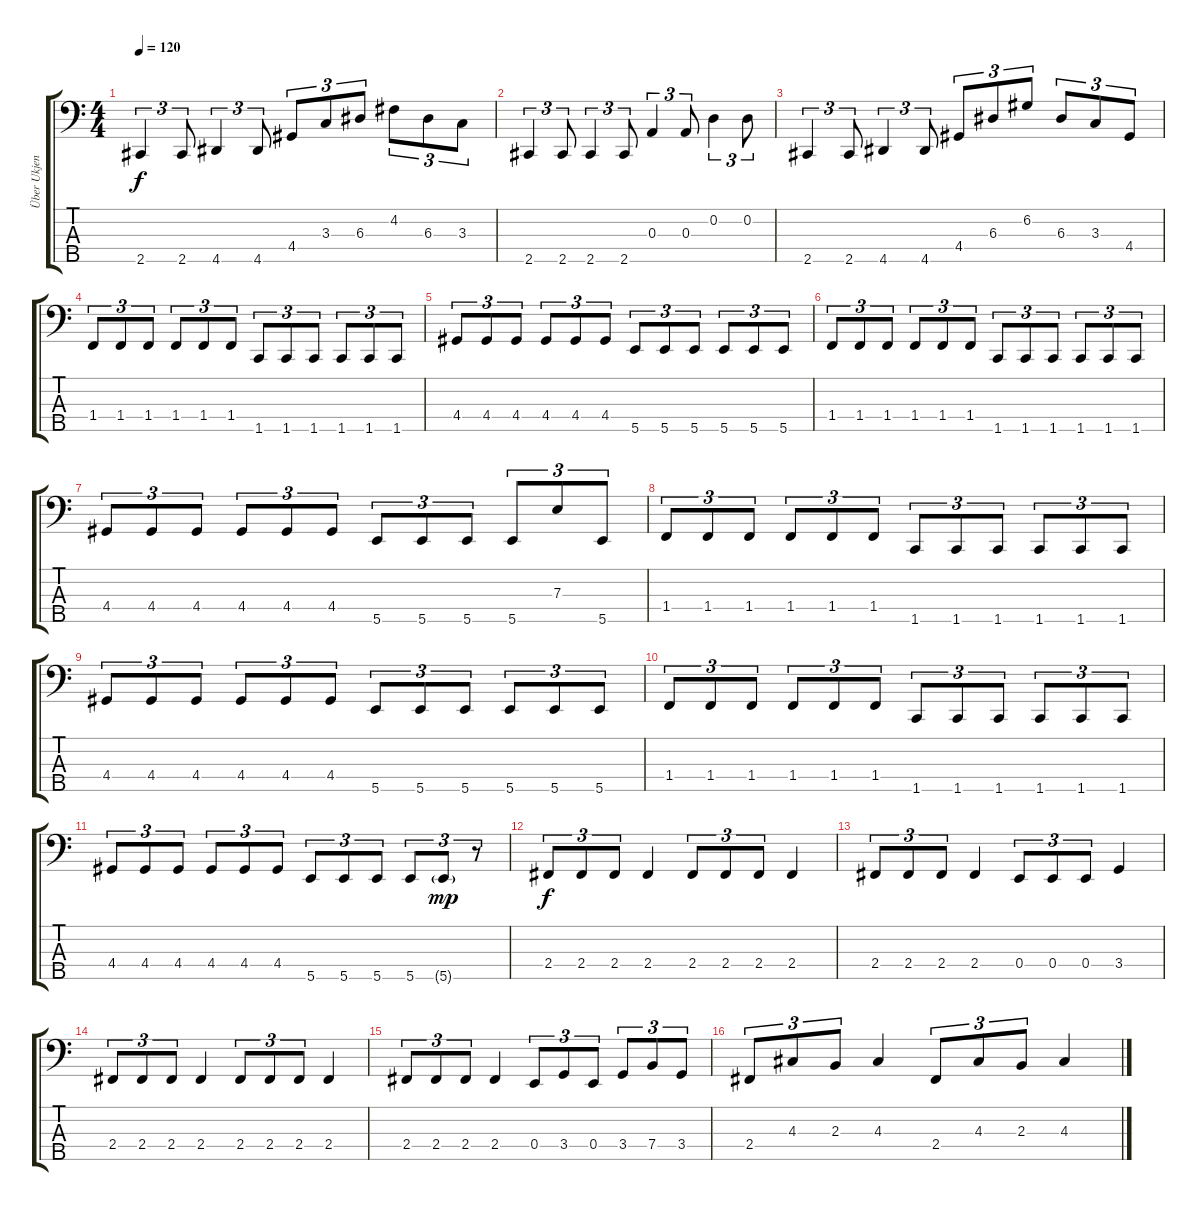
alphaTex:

\track ("Über Ukjent Bass" "Über Ukjen") {instrument electricbassfinger}
\staff {score tabs}
\tuning (G2 D2 A1 E1 B0) {hide}
\ts (4 4)
\tempo 120
\clef f4
\ks c
2.5.4{tu (3 2) dy f} 2.5.8{tu (3 2)} 4.5.4{tu (3 2)} 4.5.8{tu (3 2)} 4.4.8{tu (3 2)} 3.3.8{tu (3 2)} 6.3.8{tu (3 2)} 4.2.8{tu (3 2)} 6.3.8{tu (3 2)} 3.3.8{tu (3 2)} |
2.5.4{tu (3 2)} 2.5.8{tu (3 2)} 2.5.4{tu (3 2)} 2.5.8{tu (3 2)} 0.3.4{tu (3 2)} 0.3.8{tu (3 2)} 0.2.4{tu (3 2)} 0.2.8{tu (3 2)} |
2.5.4{tu (3 2)} 2.5.8{tu (3 2)} 4.5.4{tu (3 2)} 4.5.8{tu (3 2)} 4.4.8{tu (3 2)} 6.3.8{tu (3 2)} 6.2.8{tu (3 2)} 6.3.8{tu (3 2)} 3.3.8{tu (3 2)} 4.4.8{tu (3 2)} |
1.4.8{tu (3 2)} 1.4.8{tu (3 2)} 1.4.8{tu (3 2)} 1.4.8{tu (3 2)} 1.4.8{tu (3 2)} 1.4.8{tu (3 2)} 1.5.8{tu (3 2)} 1.5.8{tu (3 2)} 1.5.8{tu (3 2)} 1.5.8{tu (3 2)} 1.5.8{tu (3 2)} 1.5.8{tu (3 2)} |
4.4.8{tu (3 2)} 4.4.8{tu (3 2)} 4.4.8{tu (3 2)} 4.4.8{tu (3 2)} 4.4.8{tu (3 2)} 4.4.8{tu (3 2)} 5.5.8{tu (3 2)} 5.5.8{tu (3 2)} 5.5.8{tu (3 2)} 5.5.8{tu (3 2)} 5.5.8{tu (3 2)} 5.5.8{tu (3 2)} |
1.4.8{tu (3 2)} 1.4.8{tu (3 2)} 1.4.8{tu (3 2)} 1.4.8{tu (3 2)} 1.4.8{tu (3 2)} 1.4.8{tu (3 2)} 1.5.8{tu (3 2)} 1.5.8{tu (3 2)} 1.5.8{tu (3 2)} 1.5.8{tu (3 2)} 1.5.8{tu (3 2)} 1.5.8{tu (3 2)} |
4.4.8{tu (3 2)} 4.4.8{tu (3 2)} 4.4.8{tu (3 2)} 4.4.8{tu (3 2)} 4.4.8{tu (3 2)} 4.4.8{tu (3 2)} 5.5.8{tu (3 2)} 5.5.8{tu (3 2)} 5.5.8{tu (3 2)} 5.5.8{tu (3 2)} 7.3.8{tu (3 2)} 5.5.8{tu (3 2)} |
1.4.8{tu (3 2)} 1.4.8{tu (3 2)} 1.4.8{tu (3 2)} 1.4.8{tu (3 2)} 1.4.8{tu (3 2)} 1.4.8{tu (3 2)} 1.5.8{tu (3 2)} 1.5.8{tu (3 2)} 1.5.8{tu (3 2)} 1.5.8{tu (3 2)} 1.5.8{tu (3 2)} 1.5.8{tu (3 2)} |
4.4.8{tu (3 2)} 4.4.8{tu (3 2)} 4.4.8{tu (3 2)} 4.4.8{tu (3 2)} 4.4.8{tu (3 2)} 4.4.8{tu (3 2)} 5.5.8{tu (3 2)} 5.5.8{tu (3 2)} 5.5.8{tu (3 2)} 5.5.8{tu (3 2)} 5.5.8{tu (3 2)} 5.5.8{tu (3 2)} |
1.4.8{tu (3 2)} 1.4.8{tu (3 2)} 1.4.8{tu (3 2)} 1.4.8{tu (3 2)} 1.4.8{tu (3 2)} 1.4.8{tu (3 2)} 1.5.8{tu (3 2)} 1.5.8{tu (3 2)} 1.5.8{tu (3 2)} 1.5.8{tu (3 2)} 1.5.8{tu (3 2)} 1.5.8{tu (3 2)} |
4.4.8{tu (3 2)} 4.4.8{tu (3 2)} 4.4.8{tu (3 2)} 4.4.8{tu (3 2)} 4.4.8{tu (3 2)} 4.4.8{tu (3 2)} 5.5.8{tu (3 2)} 5.5.8{tu (3 2)} 5.5.8{tu (3 2)} 5.5.8{tu (3 2)} 5.5{g}.8{tu (3 2) dy mp} r.8{tu (3 2)} |
2.4.8{tu (3 2) dy f} 2.4.8{tu (3 2)} 2.4.8{tu (3 2)} 2.4.4 2.4.8{tu (3 2)} 2.4.8{tu (3 2)} 2.4.8{tu (3 2)} 2.4.4 |
2.4.8{tu (3 2)} 2.4.8{tu (3 2)} 2.4.8{tu (3 2)} 2.4.4 0.4.8{tu (3 2)} 0.4.8{tu (3 2)} 0.4.8{tu (3 2)} 3.4.4 |
2.4.8{tu (3 2)} 2.4.8{tu (3 2)} 2.4.8{tu (3 2)} 2.4.4 2.4.8{tu (3 2)} 2.4.8{tu (3 2)} 2.4.8{tu (3 2)} 2.4.4 |
2.4.8{tu (3 2)} 2.4.8{tu (3 2)} 2.4.8{tu (3 2)} 2.4.4 0.4.8{tu (3 2)} 3.4.8{tu (3 2)} 0.4.8{tu (3 2)} 3.4.8{tu (3 2)} 7.4.8{tu (3 2)} 3.4.8{tu (3 2)} |
2.4.8{tu (3 2)} 4.3.8{tu (3 2)} 2.3.8{tu (3 2)} 4.3.4 2.4.8{tu (3 2)} 4.3.8{tu (3 2)} 2.3.8{tu (3 2)} 4.3.4
